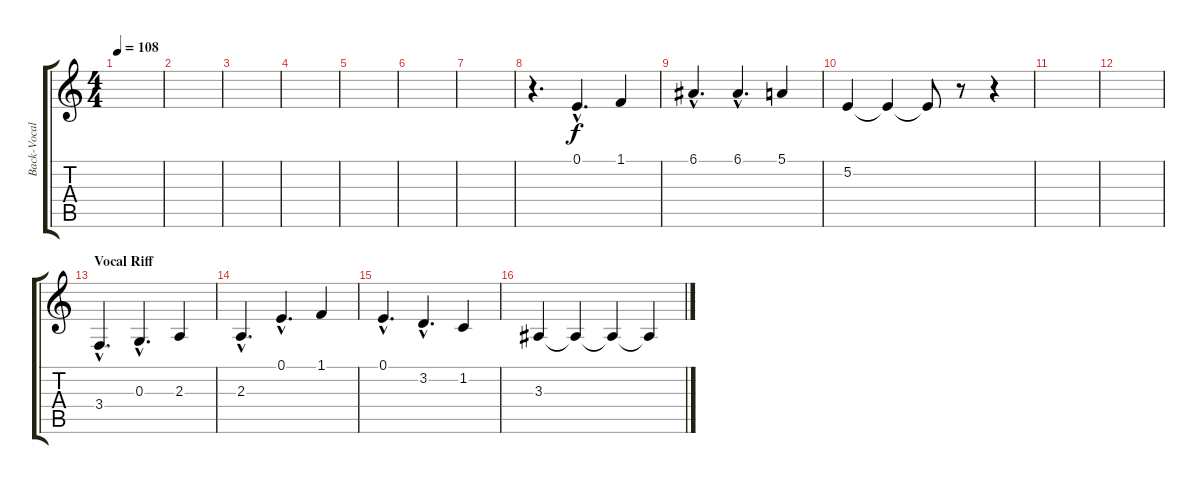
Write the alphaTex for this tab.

\track ("Back-Vocal" "Back-Vocal") {instrument sopranosax}
\staff {score tabs}
\tuning (E4 B3 G3 D3 A2 E2) {hide}
\ts (4 4)
\tempo 108
\clef g2
\ks c
|
|
|
|
|
|
|
r.4{d} 0.1{hac}.4{d} 1.1.4 |
6.1{hac}.4{d} 6.1{hac}.4{d} 5.1.4 |
5.2.4 5.2{t}.4 5.2{t}.8 r.8 r.4 |
|
|
\section ("" "Vocal Riff")
3.4{hac}.4{d} 0.3{hac}.4{d} 2.3.4 |
2.3{hac}.4{d} 0.1{hac}.4{d} 1.1.4 |
0.1{hac}.4{d} 3.2{hac}.4{d} 1.2.4 |
3.3.4 3.3{t}.4 3.3{t}.4 3.3{t}.4
